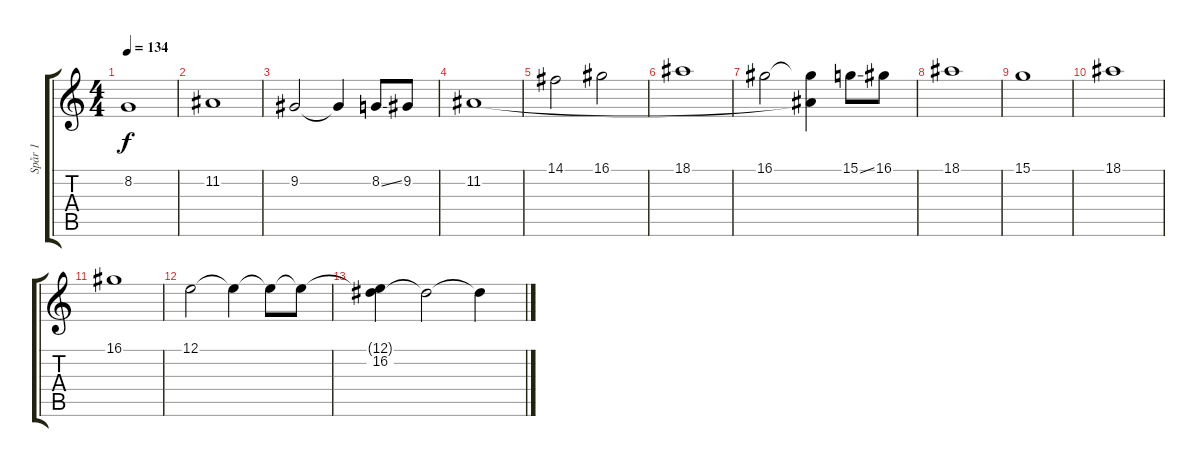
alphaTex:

\track ("Spår 1" "Spår 1") {instrument orchestrahit}
\staff {score tabs}
\tuning (E4 B3 G3 D3 A2 E2) {hide}
\ts (4 4)
\tempo 134
\clef g2
\ks c
8.2.1{dy f} |
11.2.1 |
9.2.2 9.2{t}.4 8.2{ss}.8 9.2.8 |
11.2.1 |
14.1.2 16.1.2 |
18.1.1 |
16.1.2 (16.1{t} 11.2{t}).4 15.1{ss}.8 16.1.8 |
18.1.1 |
15.1.1 |
18.1.1 |
16.1.1 |
12.1.2 12.1{t}.4 12.1{t}.8 12.1{t}.8 |
(12.1{t} 16.2).4 16.2{t}.2 16.2{t}.4
